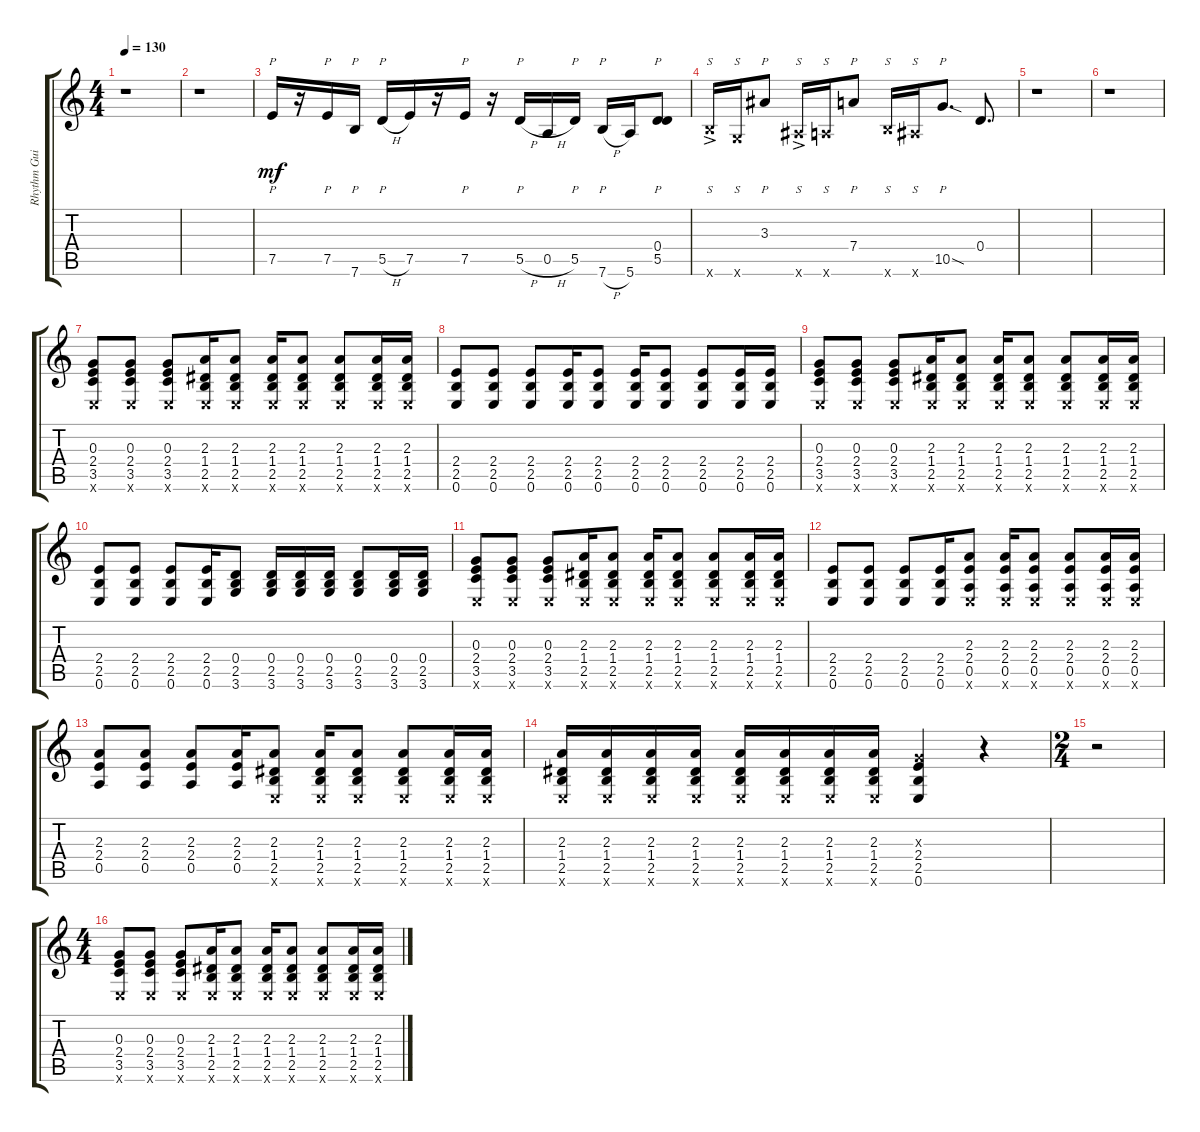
\track ("Rhythm Guitar" "Rhythm Gui") {instrument acousticguitarnylon}
\staff {score tabs}
\tuning (E4 B3 G3 D3 A2 E2) {hide}
\ts (4 4)
\tempo 130
\clef g2
\ks c
r.1{dy mf} |
r.1 |
7.5.16{p} r.16 7.5.16{p} 7.6.16{p} 5.5{h}.16{p} 7.5.16 r.16 7.5.16{p} r.16 5.5{h}.16{p} 0.5{h}.16 5.5.16{p} 7.6{h}.16{p} 5.6.16 (0.4 5.5).8{p} |
7.6{ac x}.16{s} 3.6{x}.16{s} 3.3.8{p} 6.6{ac x}.16{s} 5.6{x}.16{s} 7.4.8{p} 7.6{x}.16{s} 6.6{x}.16{s} 10.5{sod}.8{p d} 0.4.8{d} |
r.1 |
r.1 |
(0.3 2.4 3.5 0.6{x}).8 (0.3 2.4 3.5 0.6{x}).8 (0.3 2.4 3.5 0.6{x}).8 (2.3 1.4 2.5 0.6{x}).16 (2.3 1.4 2.5 0.6{x}).8 (2.3 1.4 2.5 0.6{x}).16 (2.3 1.4 2.5 0.6{x}).8 (2.3 1.4 2.5 0.6{x}).8 (2.3 1.4 2.5 0.6{x}).16 (2.3 1.4 2.5 0.6{x}).16 |
(2.4 2.5 0.6).8 (2.4 2.5 0.6).8 (2.4 2.5 0.6).8 (2.4 2.5 0.6).16 (2.4 2.5 0.6).8 (2.4 2.5 0.6).16 (2.4 2.5 0.6).8 (2.4 2.5 0.6).8 (2.4 2.5 0.6).16 (2.4 2.5 0.6).16 |
(0.3 2.4 3.5 0.6{x}).8 (0.3 2.4 3.5 0.6{x}).8 (0.3 2.4 3.5 0.6{x}).8 (2.3 1.4 2.5 0.6{x}).16 (2.3 1.4 2.5 0.6{x}).8 (2.3 1.4 2.5 0.6{x}).16 (2.3 1.4 2.5 0.6{x}).8 (2.3 1.4 2.5 0.6{x}).8 (2.3 1.4 2.5 0.6{x}).16 (2.3 1.4 2.5 0.6{x}).16 |
(2.4 2.5 0.6).8 (2.4 2.5 0.6).8 (2.4 2.5 0.6).8 (2.4 2.5 0.6).16 (0.4 2.5 3.6).8 (0.4 2.5 3.6).16 (0.4 2.5 3.6).16 (0.4 2.5 3.6).16 (0.4 2.5 3.6).8 (0.4 2.5 3.6).16 (0.4 2.5 3.6).16 |
(0.3 2.4 3.5 0.6{x}).8 (0.3 2.4 3.5 0.6{x}).8 (0.3 2.4 3.5 0.6{x}).8 (2.3 1.4 2.5 0.6{x}).16 (2.3 1.4 2.5 0.6{x}).8 (2.3 1.4 2.5 0.6{x}).16 (2.3 1.4 2.5 0.6{x}).8 (2.3 1.4 2.5 0.6{x}).8 (2.3 1.4 2.5 0.6{x}).16 (2.3 1.4 2.5 0.6{x}).16 |
(2.4 2.5 0.6).8 (2.4 2.5 0.6).8 (2.4 2.5 0.6).8 (2.4 2.5 0.6).16 (2.3 2.4 0.5 0.6{x}).8 (2.3 2.4 0.5 0.6{x}).16 (2.3 2.4 0.5 0.6{x}).8 (2.3 2.4 0.5 0.6{x}).8 (2.3 2.4 0.5 0.6{x}).16 (2.3 2.4 0.5 0.6{x}).16 |
(2.3 2.4 0.5).8 (2.3 2.4 0.5).8 (2.3 2.4 0.5).8 (2.3 2.4 0.5).16 (2.3 1.4 2.5 0.6{x}).8 (2.3 1.4 2.5 0.6{x}).16 (2.3 1.4 2.5 0.6{x}).8 (2.3 1.4 2.5 0.6{x}).8 (2.3 1.4 2.5 0.6{x}).16 (2.3 1.4 2.5 0.6{x}).16 |
(2.3 1.4 2.5 0.6{x}).16 (2.3 1.4 2.5 0.6{x}).16 (2.3 1.4 2.5 0.6{x}).16 (2.3 1.4 2.5 0.6{x}).16 (2.3 1.4 2.5 0.6{x}).16 (2.3 1.4 2.5 0.6{x}).16 (2.3 1.4 2.5 0.6{x}).16 (2.3 1.4 2.5 0.6{x}).16 (0.3{x} 2.4 2.5 0.6).4 r.4 |
\ts (2 4)
r.2 |
\ts (4 4)
(0.3 2.4 3.5 0.6{x}).8 (0.3 2.4 3.5 0.6{x}).8 (0.3 2.4 3.5 0.6{x}).8 (2.3 1.4 2.5 0.6{x}).16 (2.3 1.4 2.5 0.6{x}).8 (2.3 1.4 2.5 0.6{x}).16 (2.3 1.4 2.5 0.6{x}).8 (2.3 1.4 2.5 0.6{x}).8 (2.3 1.4 2.5 0.6{x}).16 (2.3 1.4 2.5 0.6{x}).16
